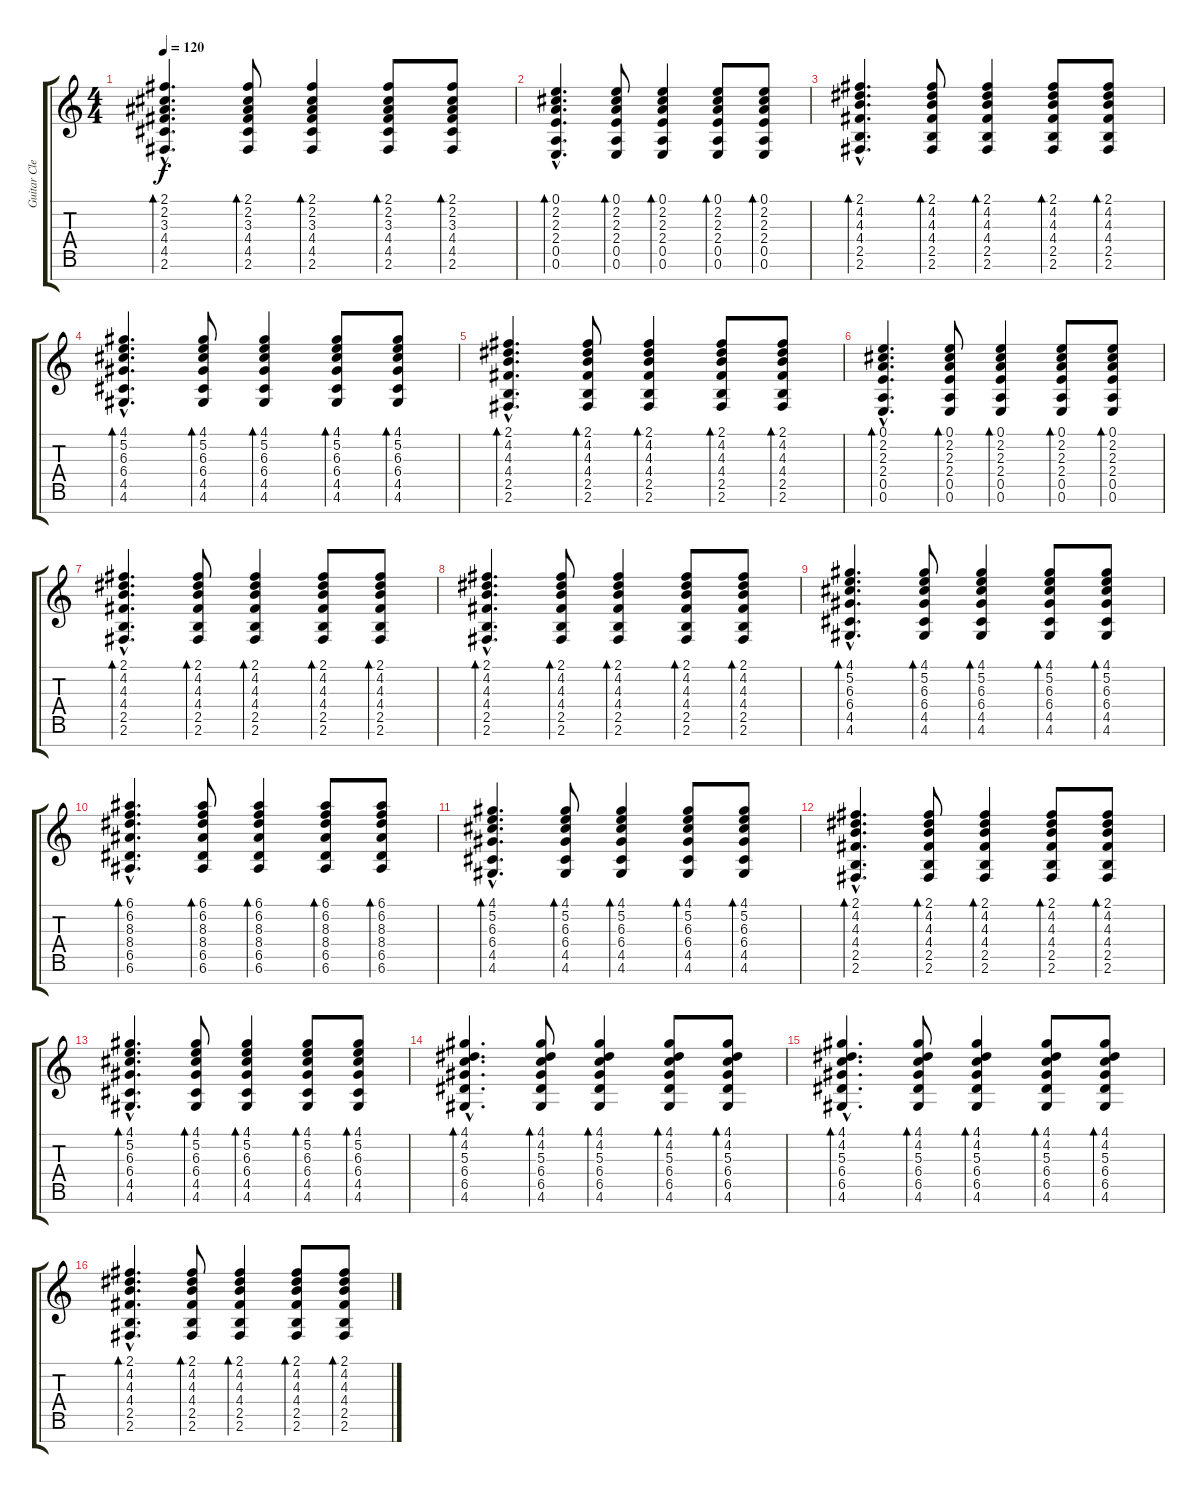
\track ("Guitar Clean" "Guitar Cle") {instrument electricguitarclean}
\staff {score tabs}
\tuning (E4 B3 G3 D3 A2 E2 B1) {hide}
\ts (4 4)
\tempo 120
\clef g2
\ks c
(2.1{hac} 2.2{hac} 3.3{hac} 4.4{hac} 4.5{hac} 2.6{hac}).4{d bd 60 dy f} (2.1 2.2 3.3 4.4 4.5 2.6).8{bd 60} (2.1 2.2 3.3 4.4 4.5 2.6).4{bd 60} (2.1 2.2 3.3 4.4 4.5 2.6).8{bd 60} (2.1 2.2 3.3 4.4 4.5 2.6).8{bd 60} |
(0.1{hac} 2.2{hac} 2.3{hac} 2.4{hac} 0.5{hac} 0.6{hac}).4{d bd 60} (0.1 2.2 2.3 2.4 0.5 0.6).8{bd 60} (0.1 2.2 2.3 2.4 0.5 0.6).4{bd 60} (0.1 2.2 2.3 2.4 0.5 0.6).8{bd 60} (0.1 2.2 2.3 2.4 0.5 0.6).8{bd 60} |
(2.1{hac} 4.2{hac} 4.3{hac} 4.4{hac} 2.5{hac} 2.6{hac}).4{d bd 60} (2.1 4.2 4.3 4.4 2.5 2.6).8{bd 60} (2.1 4.2 4.3 4.4 2.5 2.6).4{bd 60} (2.1 4.2 4.3 4.4 2.5 2.6).8{bd 60} (2.1 4.2 4.3 4.4 2.5 2.6).8{bd 60} |
(4.1{hac} 5.2{hac} 6.3{hac} 6.4{hac} 4.5{hac} 4.6{hac}).4{d bd 60} (4.1 5.2 6.3 6.4 4.5 4.6).8{bd 60} (4.1 5.2 6.3 6.4 4.5 4.6).4{bd 60} (4.1 5.2 6.3 6.4 4.5 4.6).8{bd 60} (4.1 5.2 6.3 6.4 4.5 4.6).8{bd 60} |
(2.1{hac} 4.2{hac} 4.3{hac} 4.4{hac} 2.5{hac} 2.6{hac}).4{d bd 60} (2.1 4.2 4.3 4.4 2.5 2.6).8{bd 60} (2.1 4.2 4.3 4.4 2.5 2.6).4{bd 60} (2.1 4.2 4.3 4.4 2.5 2.6).8{bd 60} (2.1 4.2 4.3 4.4 2.5 2.6).8{bd 60} |
(0.1{hac} 2.2{hac} 2.3{hac} 2.4{hac} 0.5{hac} 0.6{hac}).4{d bd 60} (0.1 2.2 2.3 2.4 0.5 0.6).8{bd 60} (0.1 2.2 2.3 2.4 0.5 0.6).4{bd 60} (0.1 2.2 2.3 2.4 0.5 0.6).8{bd 60} (0.1 2.2 2.3 2.4 0.5 0.6).8{bd 60} |
(2.1{hac} 4.2{hac} 4.3{hac} 4.4{hac} 2.5{hac} 2.6{hac}).4{d bd 60} (2.1 4.2 4.3 4.4 2.5 2.6).8{bd 60} (2.1 4.2 4.3 4.4 2.5 2.6).4{bd 60} (2.1 4.2 4.3 4.4 2.5 2.6).8{bd 60} (2.1 4.2 4.3 4.4 2.5 2.6).8{bd 60} |
(2.1{hac} 4.2{hac} 4.3{hac} 4.4{hac} 2.5{hac} 2.6{hac}).4{d bd 60} (2.1 4.2 4.3 4.4 2.5 2.6).8{bd 60} (2.1 4.2 4.3 4.4 2.5 2.6).4{bd 60} (2.1 4.2 4.3 4.4 2.5 2.6).8{bd 60} (2.1 4.2 4.3 4.4 2.5 2.6).8{bd 60} |
(4.1{hac} 5.2{hac} 6.3{hac} 6.4{hac} 4.5{hac} 4.6{hac}).4{d bd 60} (4.1 5.2 6.3 6.4 4.5 4.6).8{bd 60} (4.1 5.2 6.3 6.4 4.5 4.6).4{bd 60} (4.1 5.2 6.3 6.4 4.5 4.6).8{bd 60} (4.1 5.2 6.3 6.4 4.5 4.6).8{bd 60} |
(6.1{hac} 6.2{hac} 8.3{hac} 8.4{hac} 6.5{hac} 6.6{hac}).4{d bd 60} (6.1 6.2 8.3 8.4 6.5 6.6).8{bd 60} (6.1 6.2 8.3 8.4 6.5 6.6).4{bd 60} (6.1 6.2 8.3 8.4 6.5 6.6).8{bd 60} (6.1 6.2 8.3 8.4 6.5 6.6).8{bd 60} |
(4.1{hac} 5.2{hac} 6.3{hac} 6.4{hac} 4.5{hac} 4.6{hac}).4{d bd 60} (4.1 5.2 6.3 6.4 4.5 4.6).8{bd 60} (4.1 5.2 6.3 6.4 4.5 4.6).4{bd 60} (4.1 5.2 6.3 6.4 4.5 4.6).8{bd 60} (4.1 5.2 6.3 6.4 4.5 4.6).8{bd 60} |
(2.1{hac} 4.2{hac} 4.3{hac} 4.4{hac} 2.5{hac} 2.6{hac}).4{d bd 60} (2.1 4.2 4.3 4.4 2.5 2.6).8{bd 60} (2.1 4.2 4.3 4.4 2.5 2.6).4{bd 60} (2.1 4.2 4.3 4.4 2.5 2.6).8{bd 60} (2.1 4.2 4.3 4.4 2.5 2.6).8{bd 60} |
(4.1{hac} 5.2{hac} 6.3{hac} 6.4{hac} 4.5{hac} 4.6{hac}).4{d bd 60} (4.1 5.2 6.3 6.4 4.5 4.6).8{bd 60} (4.1 5.2 6.3 6.4 4.5 4.6).4{bd 60} (4.1 5.2 6.3 6.4 4.5 4.6).8{bd 60} (4.1 5.2 6.3 6.4 4.5 4.6).8{bd 60} |
(4.1{hac} 4.2{hac} 5.3{hac} 6.4{hac} 6.5{hac} 4.6{hac}).4{d bd 60} (4.1 4.2 5.3 6.4 6.5 4.6).8{bd 60} (4.1 4.2 5.3 6.4 6.5 4.6).4{bd 60} (4.1 4.2 5.3 6.4 6.5 4.6).8{bd 60} (4.1 4.2 5.3 6.4 6.5 4.6).8{bd 60} |
(4.1{hac} 4.2{hac} 5.3{hac} 6.4{hac} 6.5{hac} 4.6{hac}).4{d bd 60} (4.1 4.2 5.3 6.4 6.5 4.6).8{bd 60} (4.1 4.2 5.3 6.4 6.5 4.6).4{bd 60} (4.1 4.2 5.3 6.4 6.5 4.6).8{bd 60} (4.1 4.2 5.3 6.4 6.5 4.6).8{bd 60} |
(2.1{hac} 4.2{hac} 4.3{hac} 4.4{hac} 2.5{hac} 2.6{hac}).4{d bd 60} (2.1 4.2 4.3 4.4 2.5 2.6).8{bd 60} (2.1 4.2 4.3 4.4 2.5 2.6).4{bd 60} (2.1 4.2 4.3 4.4 2.5 2.6).8{bd 60} (2.1 4.2 4.3 4.4 2.5 2.6).8{bd 60}
